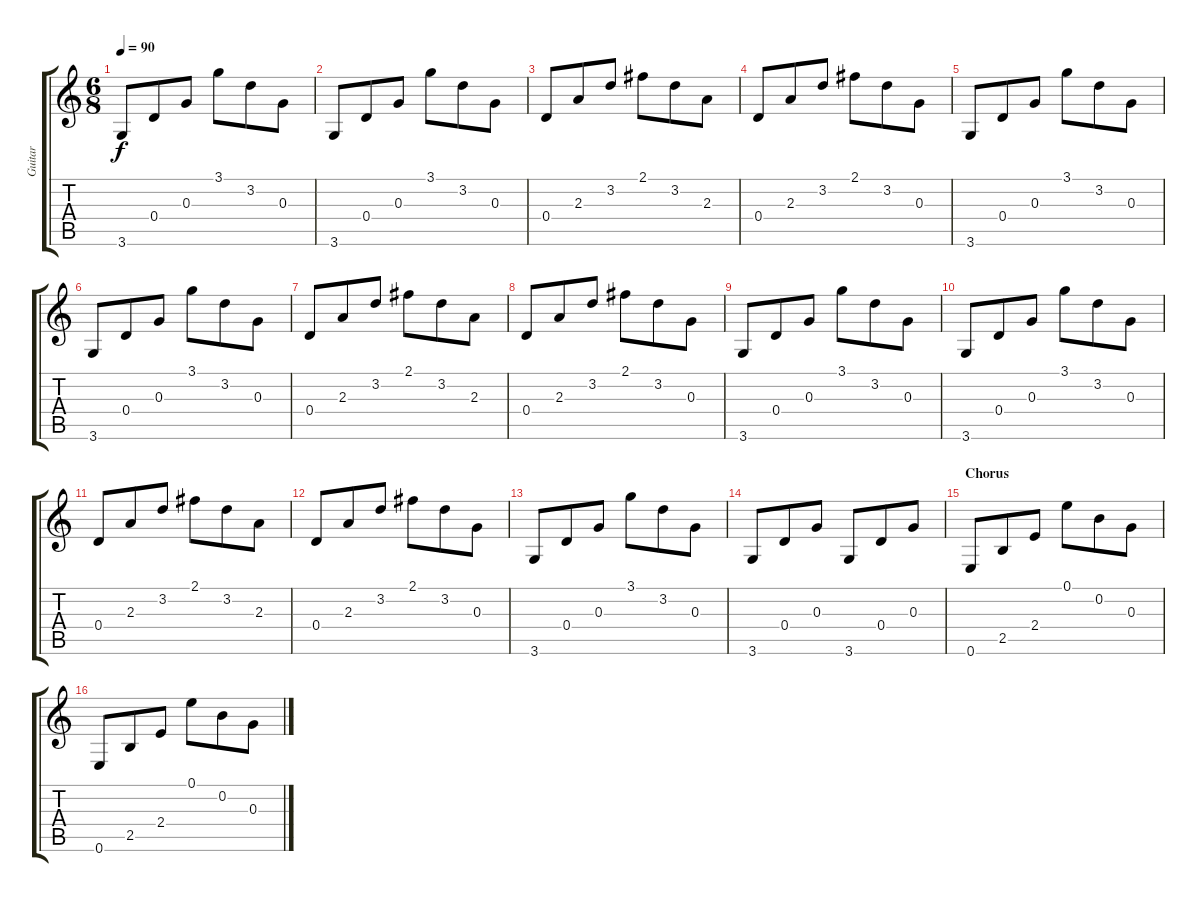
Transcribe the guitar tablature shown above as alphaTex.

\track ("Guitar" "Guitar") {instrument acousticguitarsteel}
\staff {score tabs}
\tuning (E4 B3 G3 D3 A2 E2) {hide}
\ts (6 8)
\tempo 90
\clef g2
\ks c
3.6.8{dy f} 0.4.8 0.3.8 3.1.8 3.2.8 0.3.8 |
3.6.8 0.4.8 0.3.8 3.1.8 3.2.8 0.3.8 |
0.4.8 2.3.8 3.2.8 2.1.8 3.2.8 2.3.8 |
0.4.8 2.3.8 3.2.8 2.1.8 3.2.8 0.3.8 |
3.6.8 0.4.8 0.3.8 3.1.8 3.2.8 0.3.8 |
3.6.8 0.4.8 0.3.8 3.1.8 3.2.8 0.3.8 |
0.4.8 2.3.8 3.2.8 2.1.8 3.2.8 2.3.8 |
0.4.8 2.3.8 3.2.8 2.1.8 3.2.8 0.3.8 |
3.6.8 0.4.8 0.3.8 3.1.8 3.2.8 0.3.8 |
3.6.8 0.4.8 0.3.8 3.1.8 3.2.8 0.3.8 |
0.4.8 2.3.8 3.2.8 2.1.8 3.2.8 2.3.8 |
0.4.8 2.3.8 3.2.8 2.1.8 3.2.8 0.3.8 |
3.6.8 0.4.8 0.3.8 3.1.8 3.2.8 0.3.8 |
3.6.8 0.4.8 0.3.8 3.6.8 0.4.8 0.3.8 |
\section ("" "Chorus")
0.6.8 2.5.8 2.4.8 0.1.8 0.2.8 0.3.8 |
0.6.8 2.5.8 2.4.8 0.1.8 0.2.8 0.3.8
